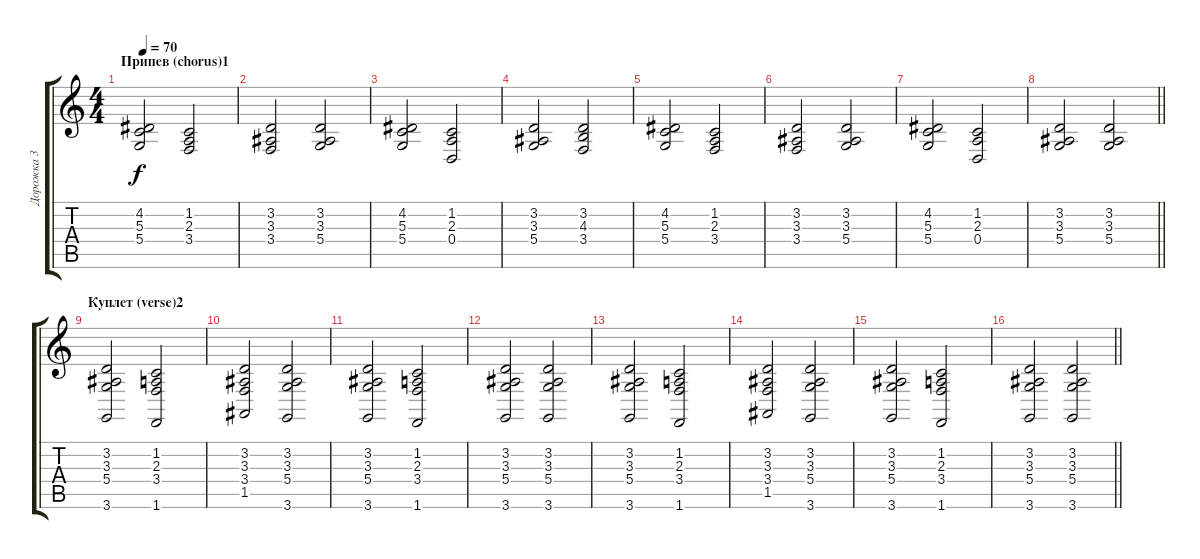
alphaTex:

\track ("Дорожка 3" "Дорожка 3") {instrument pad2warm}
\staff {score tabs}
\tuning (E4 B3 G3 D3 A2 E2) {hide}
\ts (4 4)
\section ("" "Припев (chorus)1")
\tempo 70
\clef g2
\ks c
(4.2 5.3 5.4).2{dy f} (1.2 2.3 3.4).2 |
(3.2 3.3 3.4).2 (3.2 3.3 5.4).2 |
(4.2 5.3 5.4).2 (1.2 2.3 0.4).2 |
(3.2 3.3 5.4).2 (3.2 4.3 3.4).2 |
(4.2 5.3 5.4).2 (1.2 2.3 3.4).2 |
(3.2 3.3 3.4).2 (3.2 3.3 5.4).2 |
(4.2 5.3 5.4).2 (1.2 2.3 0.4).2 |
\barLineRight lightlight
(3.2 3.3 5.4).2 (3.2 3.3 5.4).2 |
\section ("" "Куплет (verse)2")
(3.2 3.3 5.4 3.6).2 (1.2 2.3 3.4 1.6).2 |
(3.2 3.3 3.4 1.5).2 (3.2 3.3 5.4 3.6).2 |
(3.2 3.3 5.4 3.6).2 (1.2 2.3 3.4 1.6).2 |
(3.2 3.3 5.4 3.6).2 (3.2 3.3 5.4 3.6).2 |
(3.2 3.3 5.4 3.6).2 (1.2 2.3 3.4 1.6).2 |
(3.2 3.3 3.4 1.5).2 (3.2 3.3 5.4 3.6).2 |
(3.2 3.3 5.4 3.6).2 (1.2 2.3 3.4 1.6).2 |
\barLineRight lightlight
(3.2 3.3 5.4 3.6).2 (3.2 3.3 5.4 3.6).2
